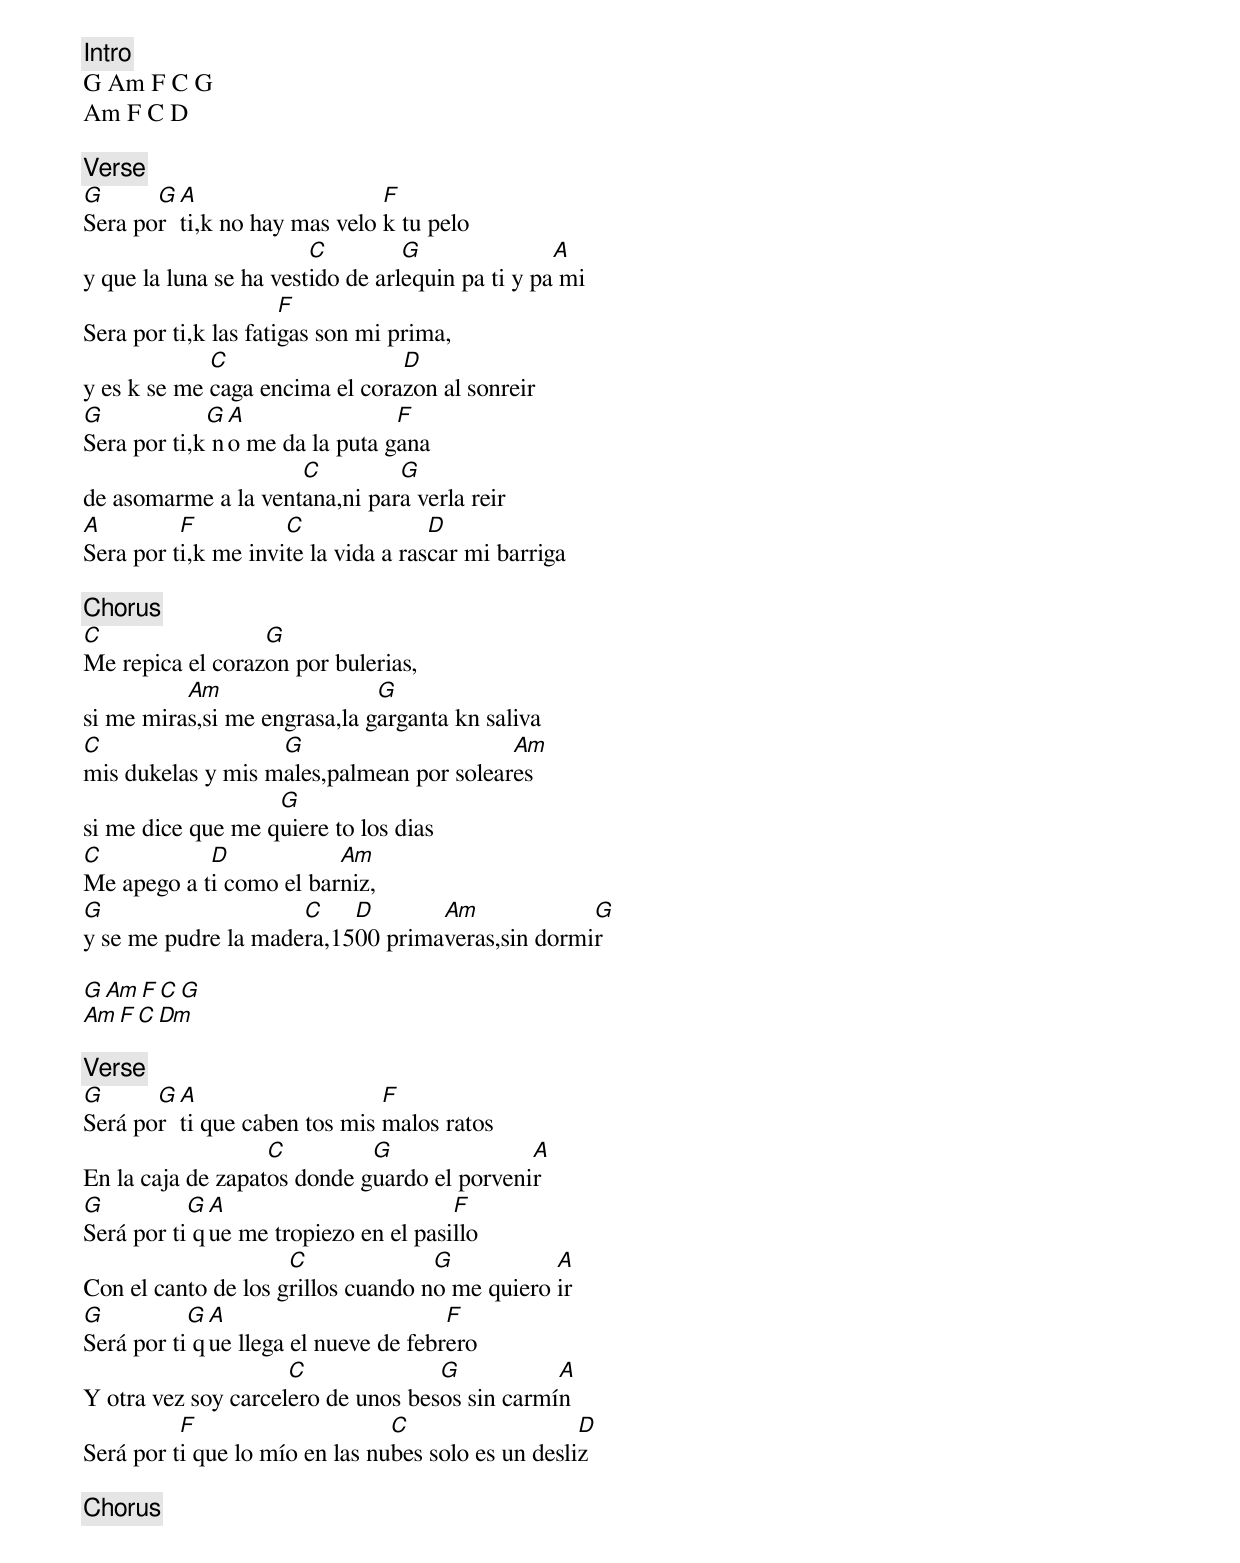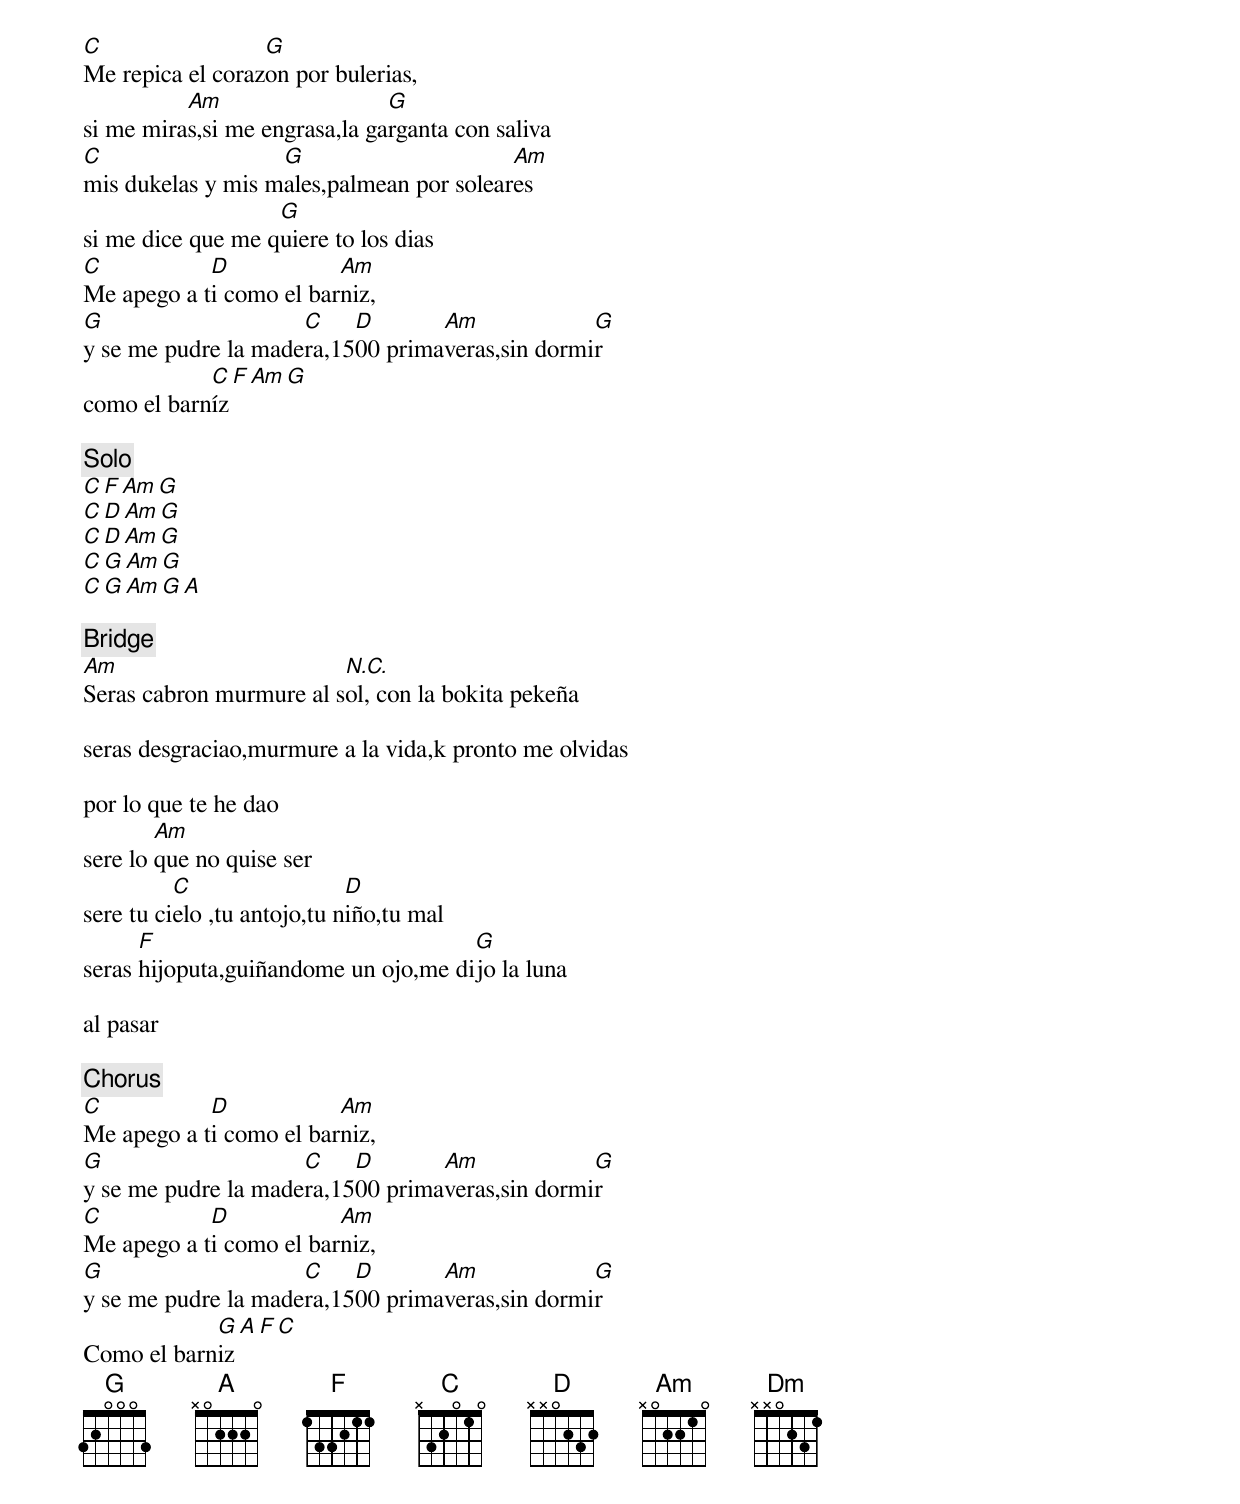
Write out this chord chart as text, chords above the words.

[Intro]
G Am F C G
Am F C D

[Verse]
G      G A                    F
Sera por ti,k no hay mas velo k tu pelo
                        C         G               A
y que la luna se ha vestido de arlequin pa ti y pa mi
                      F
Sera por ti,k las fatigas son mi prima,
             C                  D
y es k se me caga encima el corazon al sonreir
G            G A                F
Sera por ti,k no me da la puta gana
                     C         G
de asomarme a la ventana,ni para verla reir
A         F          C               D
Sera por ti,k me invite la vida a rascar mi barriga

[Chorus]
C                 G
Me repica el corazon por bulerias,
          Am                  G
si me miras,si me engrasa,la garganta kn saliva
C                  G                      Am
mis dukelas y mis males,palmean por soleares
                   G
si me dice que me quiere to los dias
C           D            Am
Me apego a ti como el barniz,
G                    C    D       Am             G
y se me pudre la madera,1500 primaveras,sin dormir

G Am F C G
Am F C Dm

[Verse]
G      G A                    F
Será por ti que caben tos mis malos ratos
                   C         G               A
En la caja de zapatos donde guardo el porvenir
G          G A                        F
Será por ti que me tropiezo en el pasillo
                     C              G           A
Con el canto de los grillos cuando no me quiero ir
G          G A                        F
Será por ti que llega el nueve de febrero
                     C              G           A
Y otra vez soy carcelero de unos besos sin carmín
          F                     C                   D
Será por ti que lo mío en las nubes solo es un desliz

[Chorus]
C                 G
Me repica el corazon por bulerias,
          Am                   G
si me miras,si me engrasa,la garganta con saliva
C                  G                      Am
mis dukelas y mis males,palmean por soleares
                   G
si me dice que me quiere to los dias
C           D            Am
Me apego a ti como el barniz,
G                    C    D       Am             G
y se me pudre la madera,1500 primaveras,sin dormir
            C F Am G
como el barníz

[Solo]
C F Am G
C D Am G
C D Am G
C G Am G
C G Am G A

[Bridge]
Am                       N.C.
Seras cabron murmure al sol, con la bokita pekeña

seras desgraciao,murmure a la vida,k pronto me olvidas

por lo que te he dao
        Am
sere lo que no quise ser
          C                  D
sere tu cielo ,tu antojo,tu niño,tu mal
      F                               G
seras hijoputa,guiñandome un ojo,me dijo la luna

al pasar

[Chorus]
C           D            Am
Me apego a ti como el barniz,
G                    C    D       Am             G
y se me pudre la madera,1500 primaveras,sin dormir
C           D            Am
Me apego a ti como el barniz,
G                    C    D       Am             G
y se me pudre la madera,1500 primaveras,sin dormir
            G A F C
Como el barniz
